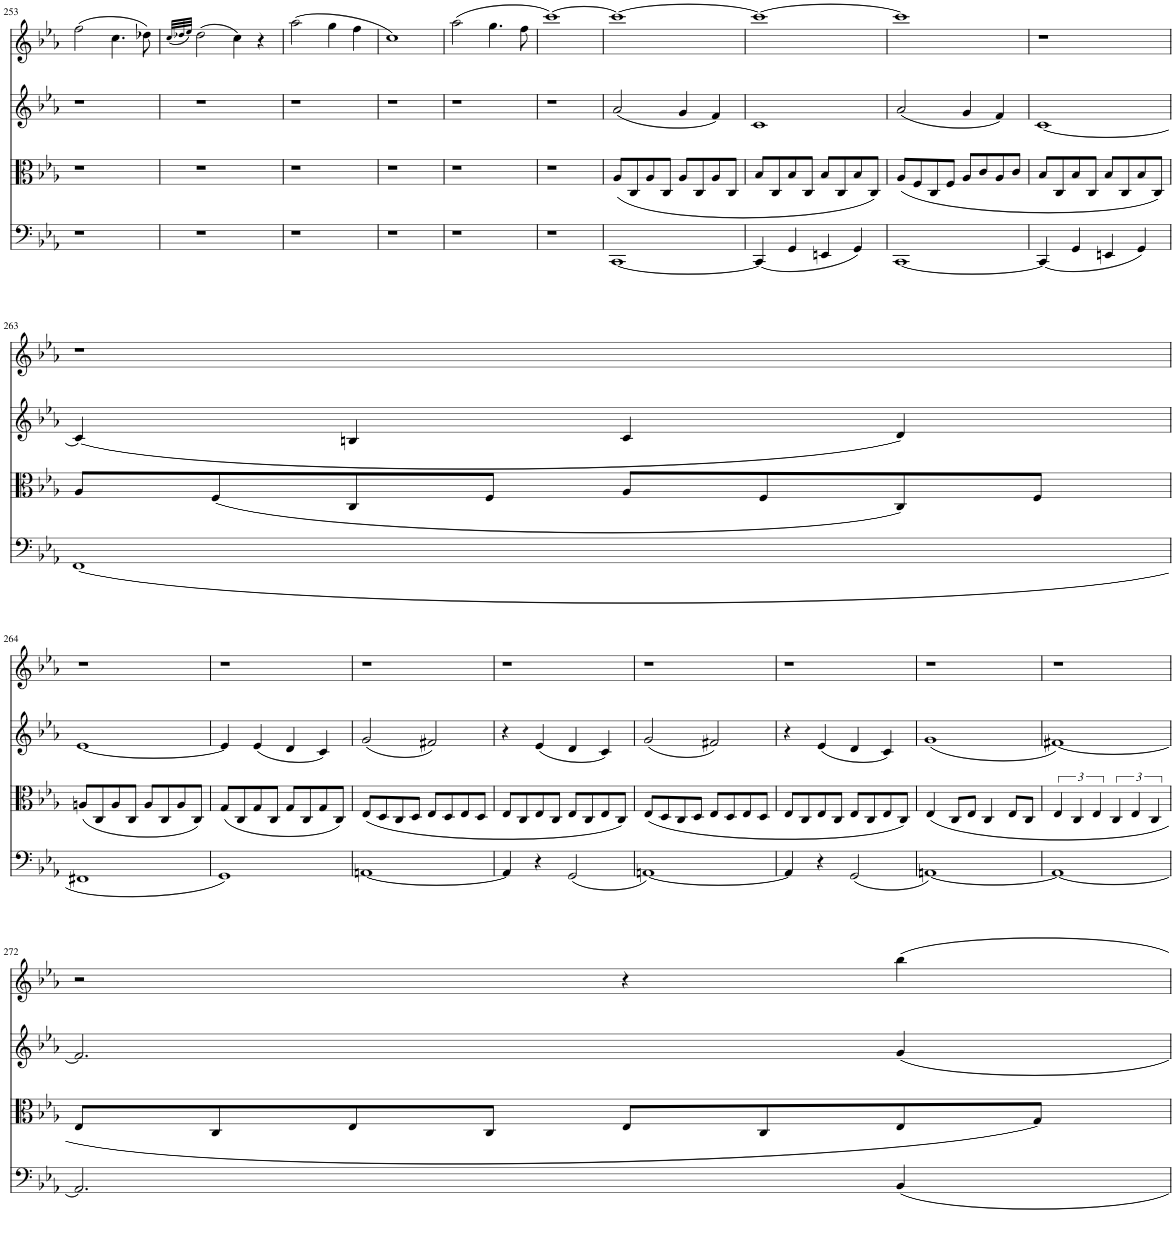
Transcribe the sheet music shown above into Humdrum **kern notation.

**kern	**kern	**kern	**kern
*part4	*part3	*part2	*part1
*staff4	*staff3	*staff2	*staff1
*I"Sampler	*I"Sampler	*I"Sampler	*I"Sampler
*I'Samp	*I'Samp	*I'Samp	*I'Samp
!!LO:PB:g=z
*clefF4	*clefC3	*clefG2	*clefG2
*k[b-e-a-]	*k[b-e-a-]	*k[b-e-a-]	*k[b-e-a-]
*M4/4	*M4/4	*M4/4	*M4/4
*met(c)	*met(c)	*met(c)	*met(c)
=253	=253	=253	=253
1r	1r	1r	(2ff\
.	.	.	4.cc\
.	.	.	8dd-X\)
=254	=254	=254	=254
.	.	.	(32qcc/LLL
.	.	.	32qdd-X/
.	.	.	32qee-/JJJ)
1r	1r	1r	(2dd-\
.	.	.	4cc\)
.	.	.	4r
=255	=255	=255	=255
1r	1r	1r	(2aa-\
.	.	.	4gg\
.	.	.	4ff\
=256	=256	=256	=256
1r	1r	1r	1cc)
=257	=257	=257	=257
1r	1r	1r	(2aa-\
.	.	.	4.gg\
.	.	.	8ff\
=258	=258	=258	=258
1r	1r	1r	[1ccc)
=259	=259	=259	=259
[1CC	(8A-/L	(2a-/	1ccc_
.	8C/	.	.
.	8A-/	.	.
.	8C/J	.	.
.	8A-/L	4g/	.
.	8C/	.	.
.	8A-/	4f/)	.
.	8C/J	.	.
=260	=260	=260	=260
(4CC/]	8B-/L	1c	1ccc_
.	8C/	.	.
4GG/	8B-/	.	.
.	8C/J	.	.
4EEn/	8B-/L	.	.
.	8C/	.	.
4GG/)	8B-/	.	.
.	8C/J)	.	.
=261	=261	=261	=261
[1CC	(8A-/L	(2a-/	1ccc]
.	8F/	.	.
.	8C/	.	.
.	8F/J	.	.
.	8A-/L	4g/	.
.	8c/	.	.
.	8A-/	4f/)	.
.	8c/J	.	.
=262	=262	=262	=262
(4CC/]	8B-/L	[1c	1r
.	8C/	.	.
4GG/	8B-/	.	.
.	8C/J	.	.
4EEn/	8B-/L	.	.
.	8C/	.	.
4GG/)	8B-/	.	.
.	8C/J)	.	.
!!LO:LB:g=z
=263	=263	=263	=263
(1FF	8A-/L	(4c/]	1r
.	(8F/	.	.
.	8C/	4Bn/	.
.	8F/J	.	.
.	8A-/L	4c/	.
.	8F/	.	.
.	8C/)	4d/)	.
.	8F/J	.	.
!!LO:LB:g=z
=264	=264	=264	=264
1FF#X	(8An/L	[1e-	1r
.	8C/	.	.
.	8A/	.	.
.	8C/J	.	.
.	8A/L	.	.
.	8C/	.	.
.	8A/	.	.
.	8C/J)	.	.
=265	=265	=265	=265
1GG)	(8G/L	4e-/]	1r
.	8C/	.	.
.	8G/	(4e-/	.
.	8C/J	.	.
.	8G/L	4d/	.
.	8C/	.	.
.	8G/	4c/)	.
.	8C/J)	.	.
=266	=266	=266	=266
[1AAn	(8E-/L	(2g/	1r
.	8D/	.	.
.	8C/	.	.
.	8D/J	.	.
.	8E-/L	2f#X/)	.
.	8D/	.	.
.	8E-/	.	.
.	8D/J	.	.
=267	=267	=267	=267
4AA/]	8E-/L	4r	1r
.	8C/	.	.
4r	8E-/	(4e-/	.
.	8C/J	.	.
(2GG/	8E-/L	4d/	.
.	8C/	.	.
.	8E-/	4c/)	.
.	8C/J)	.	.
=268	=268	=268	=268
[1AAn)	(8E-/L	(2g/	1r
.	8D/	.	.
.	8C/	.	.
.	8D/J	.	.
.	8E-/L	2f#X/)	.
.	8D/	.	.
.	8E-/	.	.
.	8D/J	.	.
=269	=269	=269	=269
4AA/]	8E-/L	4r	1r
.	8C/	.	.
4r	8E-/	(4e-/	.
.	8C/J	.	.
(2GG/	8E-/L	4d/	.
.	8C/	.	.
.	8E-/	4c/)	.
.	8C/J)	.	.
=270	=270	=270	=270
[1AAn)	(4E-/	(1g	1r
.	8C/L	.	.
.	8E-/J	.	.
.	4C/	.	.
.	8E-/L	.	.
.	8C/J	.	.
=271	=271	=271	=271
1AA_	6E-/	[1f#X)	1r
.	6C/	.	.
.	6E-/	.	.
.	6C/	.	.
.	6E-/	.	.
.	6C/	.	.
!!LO:LB:g=z
=272	=272	=272	=272
2.AA/]	8E-/L	2.f#/]	2r
.	8C/	.	.
.	8E-/	.	.
.	8C/J	.	.
.	8E-/L	.	4r
.	8C/	.	.
4BB-/	8E-/	4g/	4bb-\
.	8G/J)	.	.
=	=	=	=
*-	*-	*-	*-
